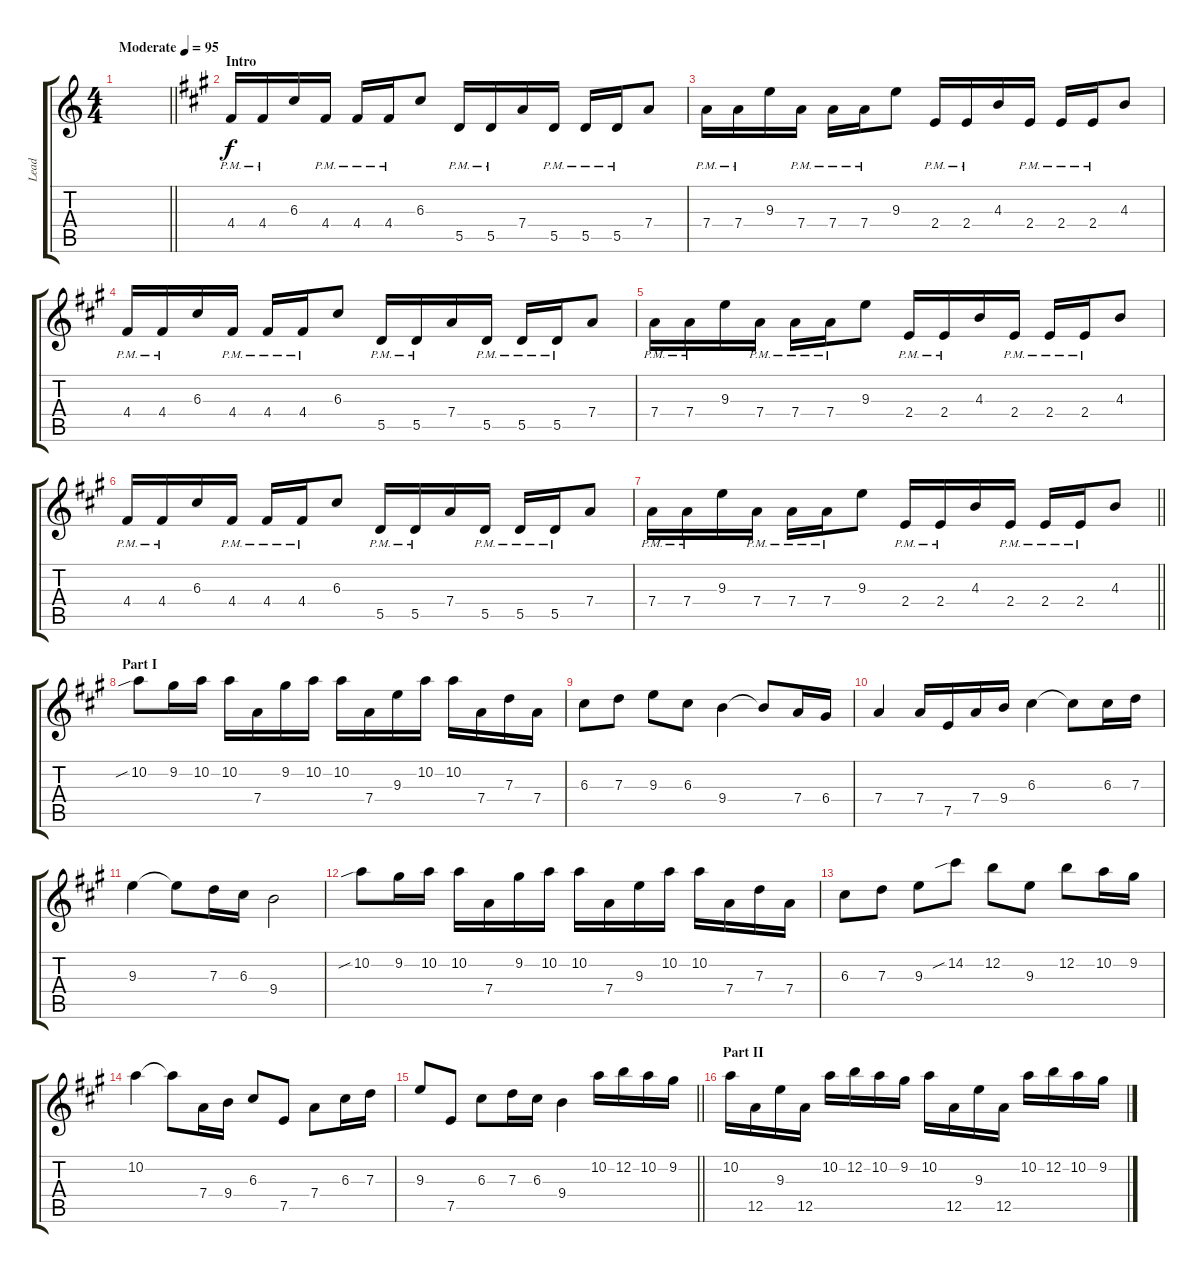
\track ("Lead" "Lead") {instrument distortionguitar}
\staff {score tabs}
\tuning (E4 B3 G3 D3 A2 E2) {hide}
\ts (4 4)
\tempo (95 "Moderate")
\clef g2
\barLineRight lightlight
\ks c
|
\section ("" "Intro")
\ks a
4.4{pm}.16 4.4{pm}.16 6.3.16 4.4{pm}.16 4.4{pm}.16 4.4{pm}.16 6.3.8 5.5{pm}.16 5.5{pm}.16 7.4.16 5.5{pm}.16 5.5{pm}.16 5.5{pm}.16 7.4.8 |
7.4{pm}.16 7.4{pm}.16 9.3.16 7.4{pm}.16 7.4{pm}.16 7.4{pm}.16 9.3.8 2.4{pm}.16 2.4{pm}.16 4.3.16 2.4{pm}.16 2.4{pm}.16 2.4{pm}.16 4.3.8 |
4.4{pm}.16 4.4{pm}.16 6.3.16 4.4{pm}.16 4.4{pm}.16 4.4{pm}.16 6.3.8 5.5{pm}.16 5.5{pm}.16 7.4.16 5.5{pm}.16 5.5{pm}.16 5.5{pm}.16 7.4.8 |
7.4{pm}.16 7.4{pm}.16 9.3.16 7.4{pm}.16 7.4{pm}.16 7.4{pm}.16 9.3.8 2.4{pm}.16 2.4{pm}.16 4.3.16 2.4{pm}.16 2.4{pm}.16 2.4{pm}.16 4.3.8 |
4.4{pm}.16 4.4{pm}.16 6.3.16 4.4{pm}.16 4.4{pm}.16 4.4{pm}.16 6.3.8 5.5{pm}.16 5.5{pm}.16 7.4.16 5.5{pm}.16 5.5{pm}.16 5.5{pm}.16 7.4.8 |
\barLineRight lightlight
7.4{pm}.16 7.4{pm}.16 9.3.16 7.4{pm}.16 7.4{pm}.16 7.4{pm}.16 9.3.8 2.4{pm}.16 2.4{pm}.16 4.3.16 2.4{pm}.16 2.4{pm}.16 2.4{pm}.16 4.3.8 |
\section ("" "Part I")
10.2{sib}.8 9.2.16 10.2.16 10.2.16 7.4.16 9.2.16 10.2.16 10.2.16 7.4.16 9.3.16 10.2.16 10.2.16 7.4.16 7.3.16 7.4.16 |
6.3.8 7.3.8 9.3.8 6.3.8 9.4.4 9.4{t}.8 7.4.16 6.4.16 |
7.4.4 7.4.16 7.5.16 7.4.16 9.4.16 6.3.4 6.3{t}.8 6.3.16 7.3.16 |
9.3.4 9.3{t}.8 7.3.16 6.3.16 9.4.2 |
10.2{sib}.8 9.2.16 10.2.16 10.2.16 7.4.16 9.2.16 10.2.16 10.2.16 7.4.16 9.3.16 10.2.16 10.2.16 7.4.16 7.3.16 7.4.16 |
6.3.8 7.3.8 9.3.8 14.2{sib}.8 12.2.8 9.3.8 12.2.8 10.2.16 9.2.16 |
10.2.4 10.2{t}.8 7.4.16 9.4.16 6.3.8 7.5.8 7.4.8 6.3.16 7.3.16 |
\barLineRight lightlight
9.3.8 7.5.8 6.3.8 7.3.16 6.3.16 9.4.4 10.2.16 12.2.16 10.2.16 9.2.16 |
\section ("" "Part II")
10.2.16 12.5.16 9.3.16 12.5.16 10.2.16 12.2.16 10.2.16 9.2.16 10.2.16 12.5.16 9.3.16 12.5.16 10.2.16 12.2.16 10.2.16 9.2.16
